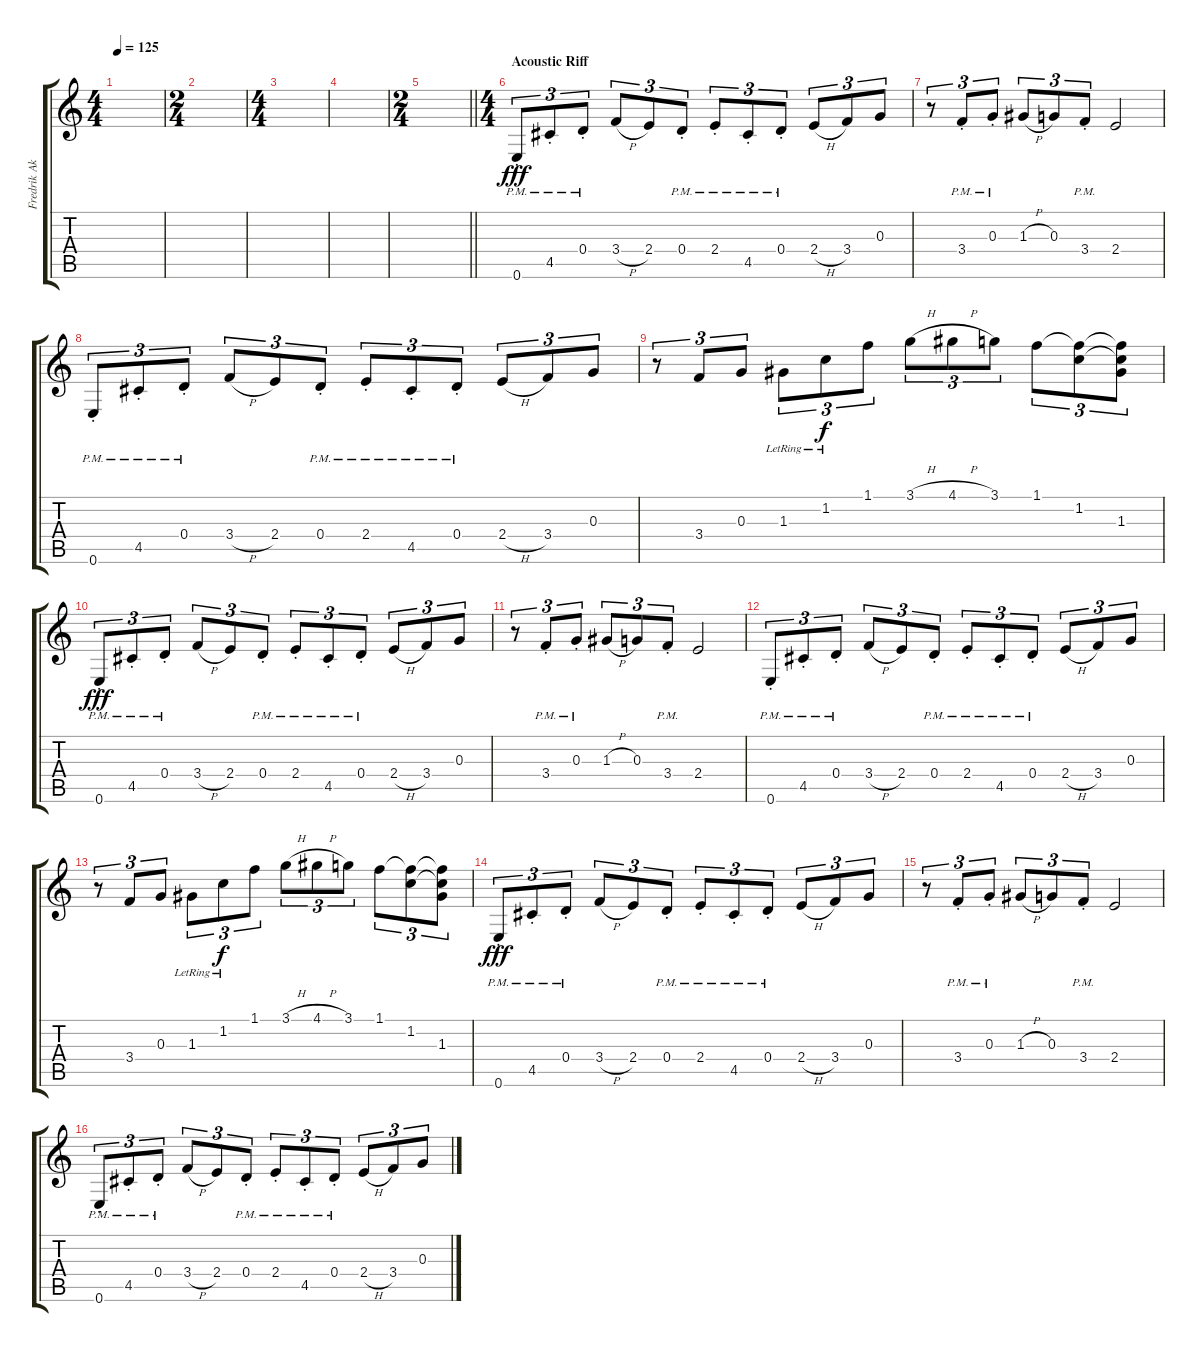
\track ("Fredrik Akesson" "Fredrik Ak") {instrument acousticguitarnylon}
\staff {score tabs}
\tuning (E4 B3 G3 D3 A2 E2) {hide}
\ts (4 4)
\tempo 125
\clef g2
\ks c
|
\ts (2 4)
|
\ts (4 4)
|
|
\ts (2 4)
\barLineRight lightlight
|
\ts (4 4)
\section ("" "Acoustic Riff")
0.6{pm st}.8{tu (3 2) dy fff volume 16} 4.5{pm st}.8{tu (3 2)} 0.4{pm st}.8{tu (3 2)} 3.4{h}.8{tu (3 2)} 2.4.8{tu (3 2)} 0.4{pm st}.8{tu (3 2)} 2.4{pm st}.8{tu (3 2)} 4.5{pm st}.8{tu (3 2)} 0.4{pm st}.8{tu (3 2)} 2.4{h}.8{tu (3 2)} 3.4.8{tu (3 2)} 0.3.8{tu (3 2)} |
r.8{tu (3 2)} 3.4{pm st}.8{tu (3 2)} 0.3{pm st}.8{tu (3 2)} 1.3{h}.8{tu (3 2)} 0.3.8{tu (3 2)} 3.4{pm st}.8{tu (3 2)} 2.4.2 |
0.6{pm st}.8{tu (3 2)} 4.5{pm st}.8{tu (3 2)} 0.4{pm st}.8{tu (3 2)} 3.4{h}.8{tu (3 2)} 2.4.8{tu (3 2)} 0.4{pm st}.8{tu (3 2)} 2.4{pm st}.8{tu (3 2)} 4.5{pm st}.8{tu (3 2)} 0.4{pm st}.8{tu (3 2)} 2.4{h}.8{tu (3 2)} 3.4.8{tu (3 2)} 0.3.8{tu (3 2)} |
r.8{tu (3 2)} 3.4.8{tu (3 2)} 0.3.8{tu (3 2)} 1.3{lr}.8{tu (3 2)} 1.2{lr}.8{tu (3 2) dy f} 1.1.8{tu (3 2)} 3.1{h}.8{tu (3 2)} 4.1{h}.8{tu (3 2)} 3.1.8{tu (3 2)} 1.1.8{tu (3 2)} (1.1{t} 1.2).8{tu (3 2)} (1.1{t} 1.2{t} 1.3).8{tu (3 2)} |
0.6{pm st}.8{tu (3 2) dy fff} 4.5{pm st}.8{tu (3 2)} 0.4{pm st}.8{tu (3 2)} 3.4{h}.8{tu (3 2)} 2.4.8{tu (3 2)} 0.4{pm st}.8{tu (3 2)} 2.4{pm st}.8{tu (3 2)} 4.5{pm st}.8{tu (3 2)} 0.4{pm st}.8{tu (3 2)} 2.4{h}.8{tu (3 2)} 3.4.8{tu (3 2)} 0.3.8{tu (3 2)} |
r.8{tu (3 2)} 3.4{pm st}.8{tu (3 2)} 0.3{pm st}.8{tu (3 2)} 1.3{h}.8{tu (3 2)} 0.3.8{tu (3 2)} 3.4{pm st}.8{tu (3 2)} 2.4.2 |
0.6{pm st}.8{tu (3 2)} 4.5{pm st}.8{tu (3 2)} 0.4{pm st}.8{tu (3 2)} 3.4{h}.8{tu (3 2)} 2.4.8{tu (3 2)} 0.4{pm st}.8{tu (3 2)} 2.4{pm st}.8{tu (3 2)} 4.5{pm st}.8{tu (3 2)} 0.4{pm st}.8{tu (3 2)} 2.4{h}.8{tu (3 2)} 3.4.8{tu (3 2)} 0.3.8{tu (3 2)} |
r.8{tu (3 2)} 3.4.8{tu (3 2)} 0.3.8{tu (3 2)} 1.3{lr}.8{tu (3 2)} 1.2{lr}.8{tu (3 2) dy f} 1.1.8{tu (3 2)} 3.1{h}.8{tu (3 2)} 4.1{h}.8{tu (3 2)} 3.1.8{tu (3 2)} 1.1.8{tu (3 2)} (1.1{t} 1.2).8{tu (3 2)} (1.1{t} 1.2{t} 1.3).8{tu (3 2)} |
0.6{pm st}.8{tu (3 2) dy fff} 4.5{pm st}.8{tu (3 2)} 0.4{pm st}.8{tu (3 2)} 3.4{h}.8{tu (3 2)} 2.4.8{tu (3 2)} 0.4{pm st}.8{tu (3 2)} 2.4{pm st}.8{tu (3 2)} 4.5{pm st}.8{tu (3 2)} 0.4{pm st}.8{tu (3 2)} 2.4{h}.8{tu (3 2)} 3.4.8{tu (3 2)} 0.3.8{tu (3 2)} |
r.8{tu (3 2)} 3.4{pm st}.8{tu (3 2)} 0.3{pm st}.8{tu (3 2)} 1.3{h}.8{tu (3 2)} 0.3.8{tu (3 2)} 3.4{pm st}.8{tu (3 2)} 2.4.2 |
0.6{pm st}.8{tu (3 2)} 4.5{pm st}.8{tu (3 2)} 0.4{pm st}.8{tu (3 2)} 3.4{h}.8{tu (3 2)} 2.4.8{tu (3 2)} 0.4{pm st}.8{tu (3 2)} 2.4{pm st}.8{tu (3 2)} 4.5{pm st}.8{tu (3 2)} 0.4{pm st}.8{tu (3 2)} 2.4{h}.8{tu (3 2)} 3.4.8{tu (3 2)} 0.3.8{tu (3 2)}
